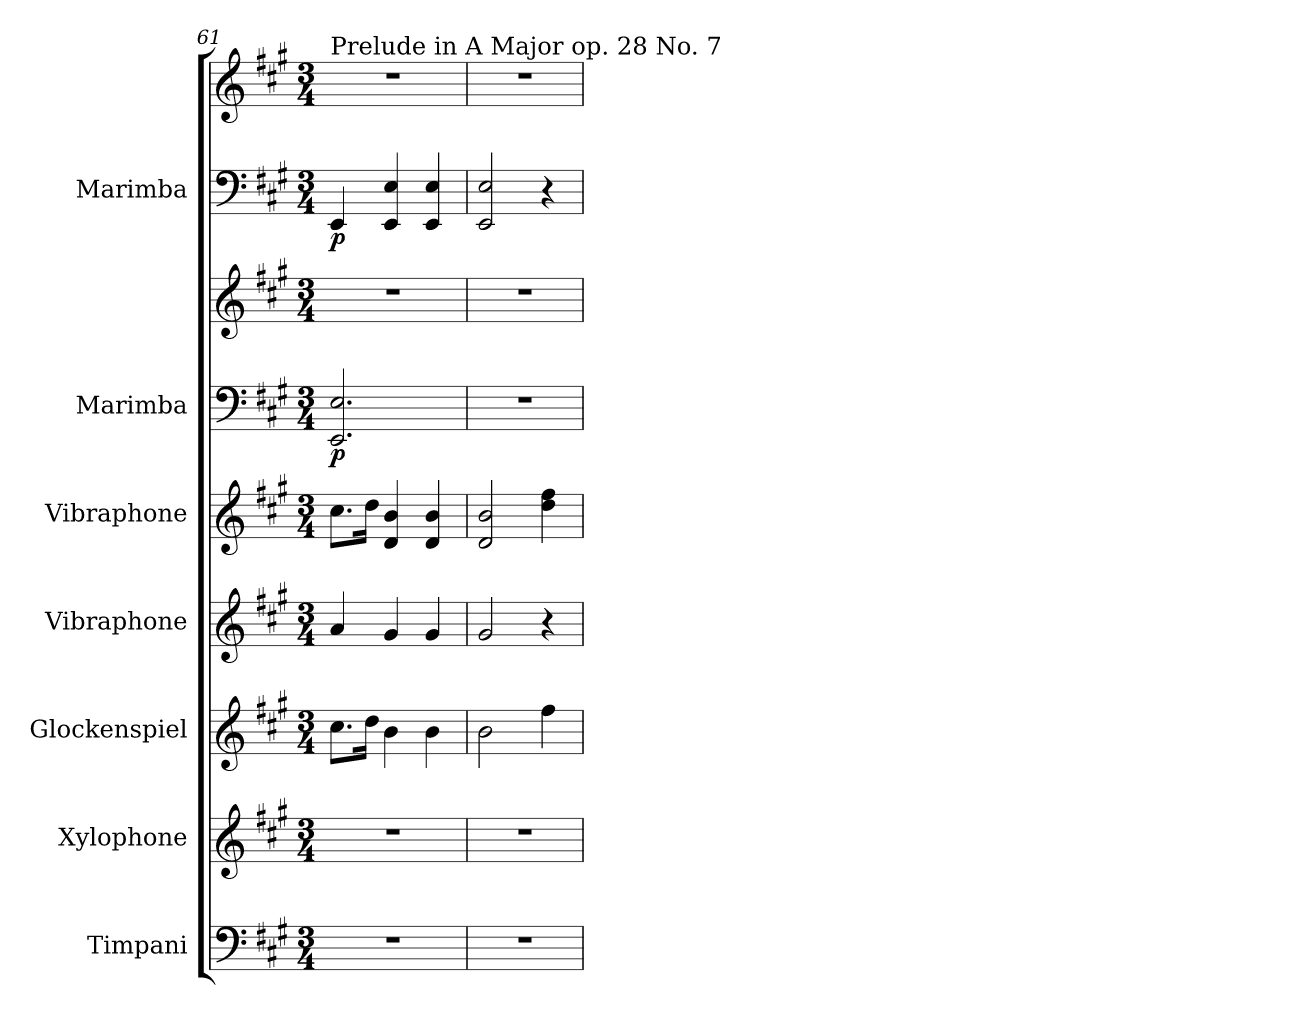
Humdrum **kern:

**kern	**kern	**kern	**kern	**kern	**kern	**kern	**dynam	**kern	**kern	**dynam
*part7	*part6	*part5	*part4	*part3	*part2	*part2	*part2	*part1	*part1	*part1
*staff9	*staff8	*staff7	*staff6	*staff5	*staff4	*staff3	*staff3/4	*staff2	*staff1	*staff1/2
*I"Timpani	*I"Xylophone	*I"Glockenspiel	*I"Vibraphone	*I"Vibraphone	*I"Marimba	*	*	*I"Marimba	*	*
*I'Timp.	*I'Xyl.	*I'Glk.	*I'Vib.	*I'Vib.	*I'Mrm.	*	*	*I'Mrm.	*	*
!!LO:PB:g=z
*clefF4	*clefG2	*clefG2	*clefG2	*clefG2	*clefF4	*clefG2	*	*clefF4	*clefG2	*
*	*ITrd-7c-12	*ITrd-14c-24	*	*	*	*	*	*	*	*
*k[f#c#g#]	*k[f#c#g#]	*k[f#c#g#]	*k[f#c#g#]	*k[f#c#g#]	*k[f#c#g#]	*k[f#c#g#]	*	*k[f#c#g#]	*k[f#c#g#]	*
*M3/4	*M3/4	*M3/4	*M3/4	*M3/4	*M3/4	*M3/4	*	*M3/4	*M3/4	*
=61	=61	=61	=61	=61	=61	=61	=61	=61	=61	=61
!	!	!	!	!	!	!	!	!	!LO:TX:a:t=Prelude in A Major op. 28 No. 7	!
!	!	!	!	!	!	!	!LO:DY:b=2	!	!	!LO:DY:b=2
2.r	2.r	8.cccc#\L	4a/	8.cc#\L	2.EE/ 2.E/	2.r	p	4EE/	2.r	p
.	.	16dddd\Jk	.	16dd\Jk	.	.	.	.	.	.
.	.	4bbb\	4g#/	4d/ 4b/	.	.	.	4EE/ 4E/	.	.
.	.	4bbb\	4g#/	4d/ 4b/	.	.	.	4EE/ 4E/	.	.
=62	=62	=62	=62	=62	=62	=62	=62	=62	=62	=62
2.r	2.r	2bbb\	2g#/	2d/ 2b/	2.r	2.r	.	2EE/ 2E/	2.r	.
.	.	4ffff#\	4r	4dd\ 4ff#\	.	.	.	4r	.	.
=	=	=	=	=	=	=	=	=	=	=
*-	*-	*-	*-	*-	*-	*-	*-	*-	*-	*-
